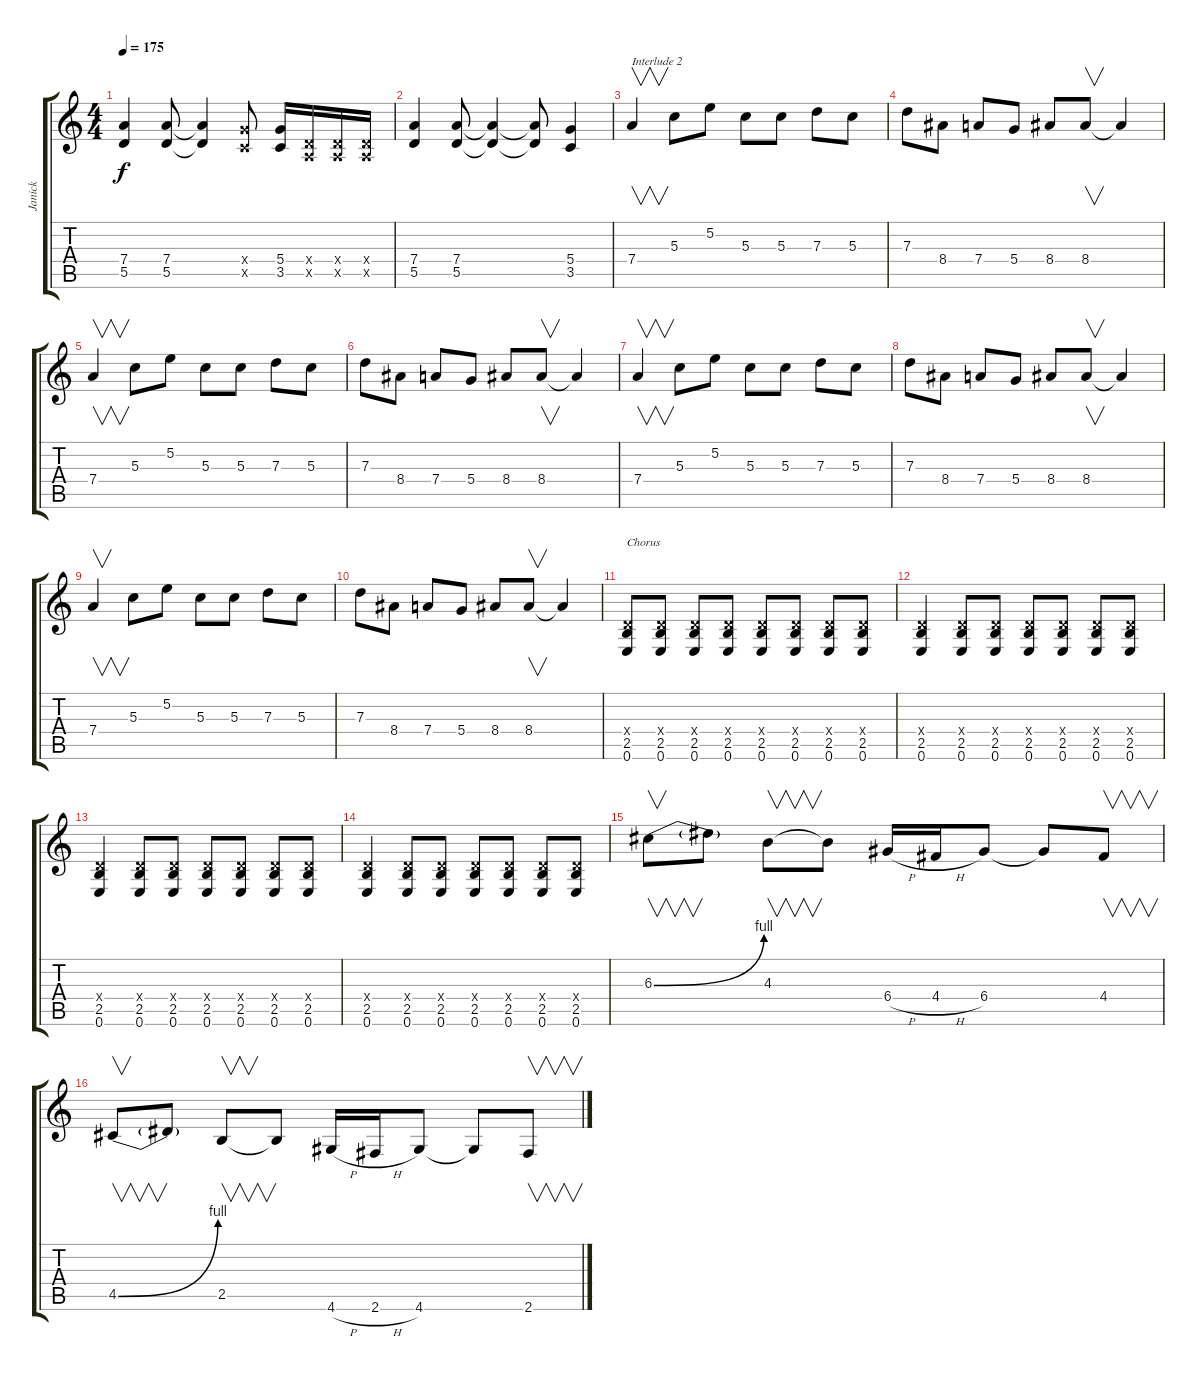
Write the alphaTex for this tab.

\track ("Janick" "Janick") {instrument distortionguitar}
\staff {score tabs}
\tuning (E4 B3 G3 D3 A2 E2) {hide}
\ts (4 4)
\tempo 175
\clef g2
\ks c
(7.4 5.5).4{dy f} (7.4 5.5).8 (7.4{t} 5.5{t}).4 (5.4{x} 3.5{x}).8 (5.4 3.5).16 (0.4{x} 0.5{x}).16 (0.4{x} 0.5{x}).16 (0.4{x} 0.5{x}).16 |
(7.4 5.5).4 (7.4 5.5).8 (7.4{t} 5.5{t}).4 (7.4{t} 5.5{t}).8 (5.4 3.5).4 |
7.4.4{v txt "Interlude 2"} 5.3.8 5.2.8 5.3.8 5.3.8 7.3.8 5.3.8 |
7.3.8 8.4.8 7.4.8 5.4.8 8.4.8 8.4.8{v} 8.4{t}.4 |
7.4.4{v} 5.3.8 5.2.8 5.3.8 5.3.8 7.3.8 5.3.8 |
7.3.8 8.4.8 7.4.8 5.4.8 8.4.8 8.4.8{v} 8.4{t}.4 |
7.4.4{v} 5.3.8 5.2.8 5.3.8 5.3.8 7.3.8 5.3.8 |
7.3.8 8.4.8 7.4.8 5.4.8 8.4.8 8.4.8{v} 8.4{t}.4 |
7.4.4{v} 5.3.8 5.2.8 5.3.8 5.3.8 7.3.8 5.3.8 |
7.3.8 8.4.8 7.4.8 5.4.8 8.4.8 8.4.8{v} 8.4{t}.4 |
(0.4{x} 2.5 0.6).8{txt "Chorus"} (0.4{x} 2.5 0.6).8 (0.4{x} 2.5 0.6).8 (0.4{x} 2.5 0.6).8 (0.4{x} 2.5 0.6).8 (0.4{x} 2.5 0.6).8 (0.4{x} 2.5 0.6).8 (0.4{x} 2.5 0.6).8 |
(0.4{x} 2.5 0.6).4 (0.4{x} 2.5 0.6).8 (0.4{x} 2.5 0.6).8 (0.4{x} 2.5 0.6).8 (0.4{x} 2.5 0.6).8 (0.4{x} 2.5 0.6).8 (0.4{x} 2.5 0.6).8 |
(0.4{x} 2.5 0.6).4 (0.4{x} 2.5 0.6).8 (0.4{x} 2.5 0.6).8 (0.4{x} 2.5 0.6).8 (0.4{x} 2.5 0.6).8 (0.4{x} 2.5 0.6).8 (0.4{x} 2.5 0.6).8 |
(0.4{x} 2.5 0.6).4 (0.4{x} 2.5 0.6).8 (0.4{x} 2.5 0.6).8 (0.4{x} 2.5 0.6).8 (0.4{x} 2.5 0.6).8 (0.4{x} 2.5 0.6).8 (0.4{x} 2.5 0.6).8 |
6.3{be (bend 0 0 60 4)}.8{v} 6.3{t}.8 4.3.8{v} 4.3{t}.8 6.4{h}.16 4.4{h}.16 6.4.8 6.4{t}.8 4.4.8{v} |
4.5{be (bend 0 0 60 4)}.8{v} 4.5{t}.8 2.5.8{v} 2.5{t}.8 4.6{h}.16 2.6{h}.16 4.6.8 4.6{t}.8 2.6.8{v}
